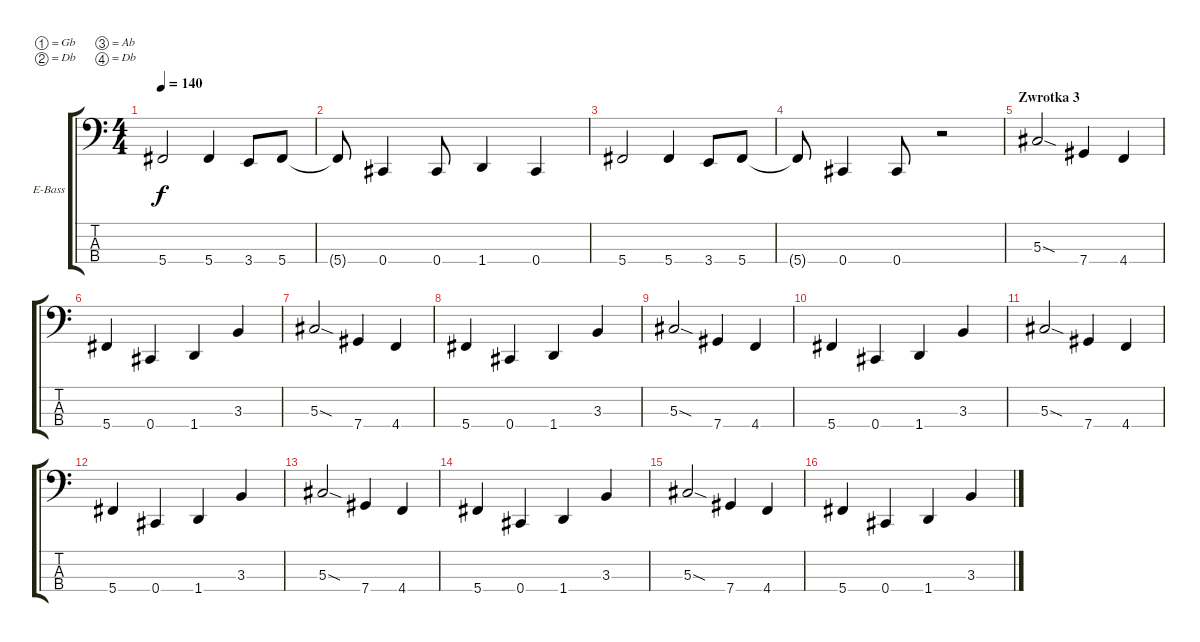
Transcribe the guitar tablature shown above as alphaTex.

\bracketExtendMode groupsimilarinstruments
\firstSystemTrackNameOrientation horizontal
\otherSystemsTrackNameOrientation horizontal
\track ("Bas" "E-Bass") {instrument electricbassfinger}
\staff {score tabs}
\tuning (Gb2 Db2 Ab1 Db1)
\ts (4 4)
\tempo 140
\clef f4
\ks c
5.4.2{dy f} 5.4.4 3.4.8 5.4.8 |
5.4{t}.8 0.4.4 0.4.8 1.4.4 0.4.4 |
5.4.2 5.4.4 3.4.8 5.4.8 |
5.4{t}.8 0.4.4 0.4.8 r.2 |
\section ("" "Zwrotka 3")
5.3{sod}.2 7.4.4 4.4.4 |
5.4.4 0.4.4 1.4.4 3.3.4 |
5.3{sod}.2 7.4.4 4.4.4 |
5.4.4 0.4.4 1.4.4 3.3.4 |
5.3{sod}.2 7.4.4 4.4.4 |
5.4.4 0.4.4 1.4.4 3.3.4 |
5.3{sod}.2 7.4.4 4.4.4 |
5.4.4 0.4.4 1.4.4 3.3.4 |
5.3{sod}.2 7.4.4 4.4.4 |
5.4.4 0.4.4 1.4.4 3.3.4 |
5.3{sod}.2 7.4.4 4.4.4 |
5.4.4 0.4.4 1.4.4 3.3.4
